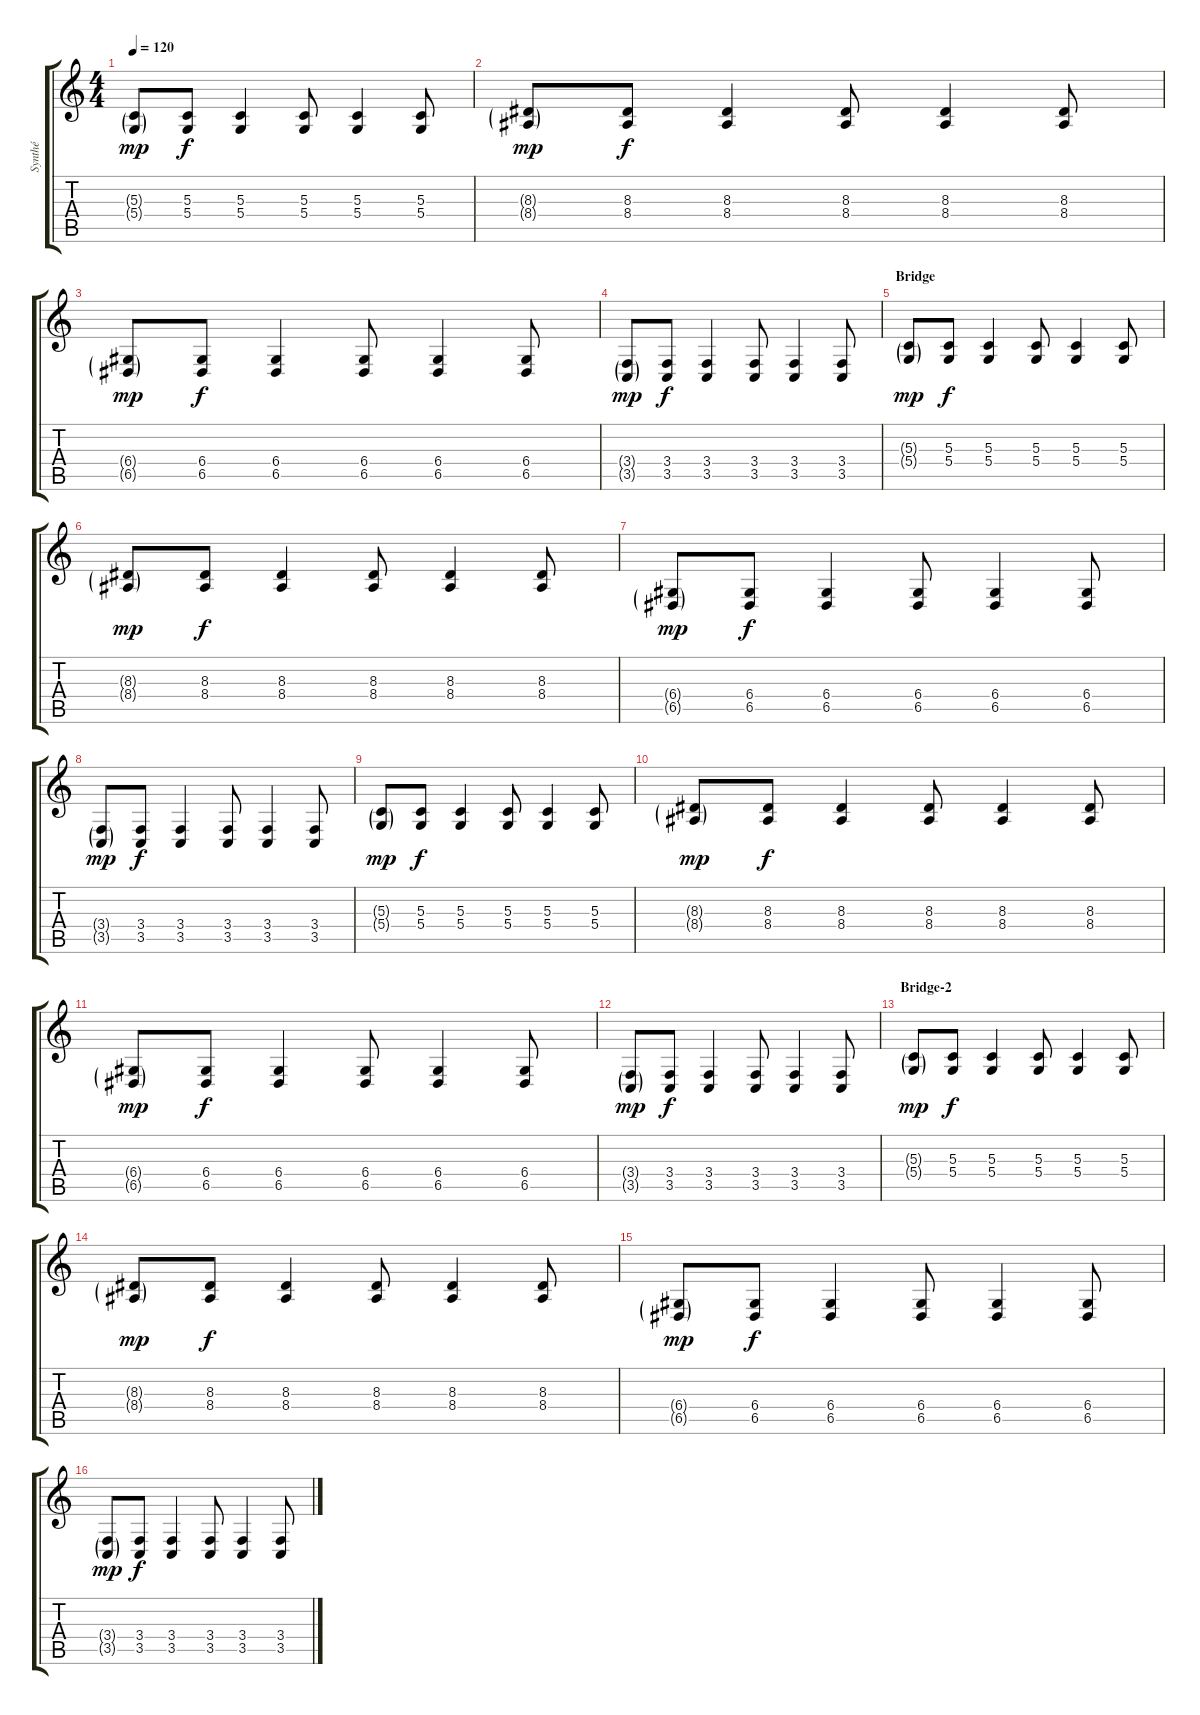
\track ("Synthé" "Synthé") {instrument lead5charang}
\staff {score tabs}
\tuning (E4 B3 G3 D3 A2 E2) {hide}
\ts (4 4)
\tempo 120
\clef g2
\ks c
(5.3{g} 5.4{g}).8{dy mp} (5.3 5.4).8{dy f} (5.3 5.4).4 (5.3 5.4).8 (5.3 5.4).4 (5.3 5.4).8 |
(8.3{g} 8.4{g}).8{dy mp} (8.3 8.4).8{dy f} (8.3 8.4).4 (8.3 8.4).8 (8.3 8.4).4 (8.3 8.4).8 |
(6.4{g} 6.5{g}).8{dy mp} (6.4 6.5).8{dy f} (6.4 6.5).4 (6.4 6.5).8 (6.4 6.5).4 (6.4 6.5).8 |
(3.4{g} 3.5{g}).8{dy mp} (3.4 3.5).8{dy f} (3.4 3.5).4 (3.4 3.5).8 (3.4 3.5).4 (3.4 3.5).8 |
\section ("" "Bridge")
(5.3{g} 5.4{g}).8{dy mp} (5.3 5.4).8{dy f} (5.3 5.4).4 (5.3 5.4).8 (5.3 5.4).4 (5.3 5.4).8 |
(8.3{g} 8.4{g}).8{dy mp} (8.3 8.4).8{dy f} (8.3 8.4).4 (8.3 8.4).8 (8.3 8.4).4 (8.3 8.4).8 |
(6.4{g} 6.5{g}).8{dy mp} (6.4 6.5).8{dy f} (6.4 6.5).4 (6.4 6.5).8 (6.4 6.5).4 (6.4 6.5).8 |
(3.4{g} 3.5{g}).8{dy mp} (3.4 3.5).8{dy f} (3.4 3.5).4 (3.4 3.5).8 (3.4 3.5).4 (3.4 3.5).8 |
(5.3{g} 5.4{g}).8{dy mp} (5.3 5.4).8{dy f} (5.3 5.4).4 (5.3 5.4).8 (5.3 5.4).4 (5.3 5.4).8 |
(8.3{g} 8.4{g}).8{dy mp} (8.3 8.4).8{dy f} (8.3 8.4).4 (8.3 8.4).8 (8.3 8.4).4 (8.3 8.4).8 |
(6.4{g} 6.5{g}).8{dy mp} (6.4 6.5).8{dy f} (6.4 6.5).4 (6.4 6.5).8 (6.4 6.5).4 (6.4 6.5).8 |
(3.4{g} 3.5{g}).8{dy mp} (3.4 3.5).8{dy f} (3.4 3.5).4 (3.4 3.5).8 (3.4 3.5).4 (3.4 3.5).8 |
\section ("" "Bridge-2")
(5.3{g} 5.4{g}).8{dy mp} (5.3 5.4).8{dy f} (5.3 5.4).4 (5.3 5.4).8 (5.3 5.4).4 (5.3 5.4).8 |
(8.3{g} 8.4{g}).8{dy mp} (8.3 8.4).8{dy f} (8.3 8.4).4 (8.3 8.4).8 (8.3 8.4).4 (8.3 8.4).8 |
(6.4{g} 6.5{g}).8{dy mp} (6.4 6.5).8{dy f} (6.4 6.5).4 (6.4 6.5).8 (6.4 6.5).4 (6.4 6.5).8 |
(3.4{g} 3.5{g}).8{dy mp} (3.4 3.5).8{dy f} (3.4 3.5).4 (3.4 3.5).8 (3.4 3.5).4 (3.4 3.5).8
